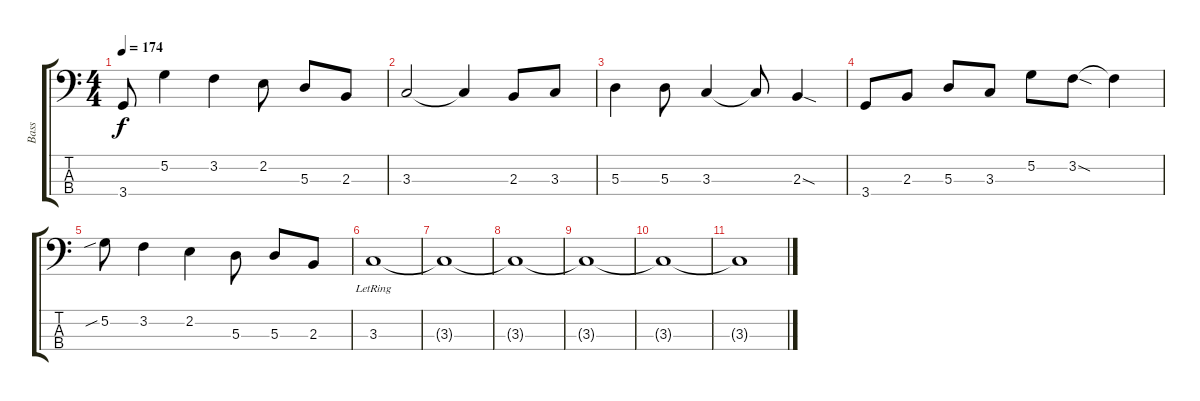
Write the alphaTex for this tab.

\track ("Bass" "Bass") {instrument electricbasspick}
\staff {score tabs}
\tuning (G2 D2 A1 E1) {hide}
\ts (4 4)
\tempo 174
\clef f4
\ks c
3.4.8{dy f} 5.2.4 3.2.4 2.2.8 5.3.8 2.3.8 |
3.3.2 3.3{t}.4 2.3.8 3.3.8 |
5.3.4 5.3.8 3.3.4 3.3{t}.8 2.3{sod}.4 |
3.4.8 2.3.8 5.3.8 3.3.8 5.2.8 3.2{sod}.8 3.2{t}.4 |
5.2{sib}.8 3.2.4 2.2.4 5.3.8 5.3.8 2.3.8 |
3.3{lr}.1 |
3.3{t}.1 |
3.3{t}.1 |
3.3{t}.1 |
3.3{t}.1 |
3.3{t}.1
